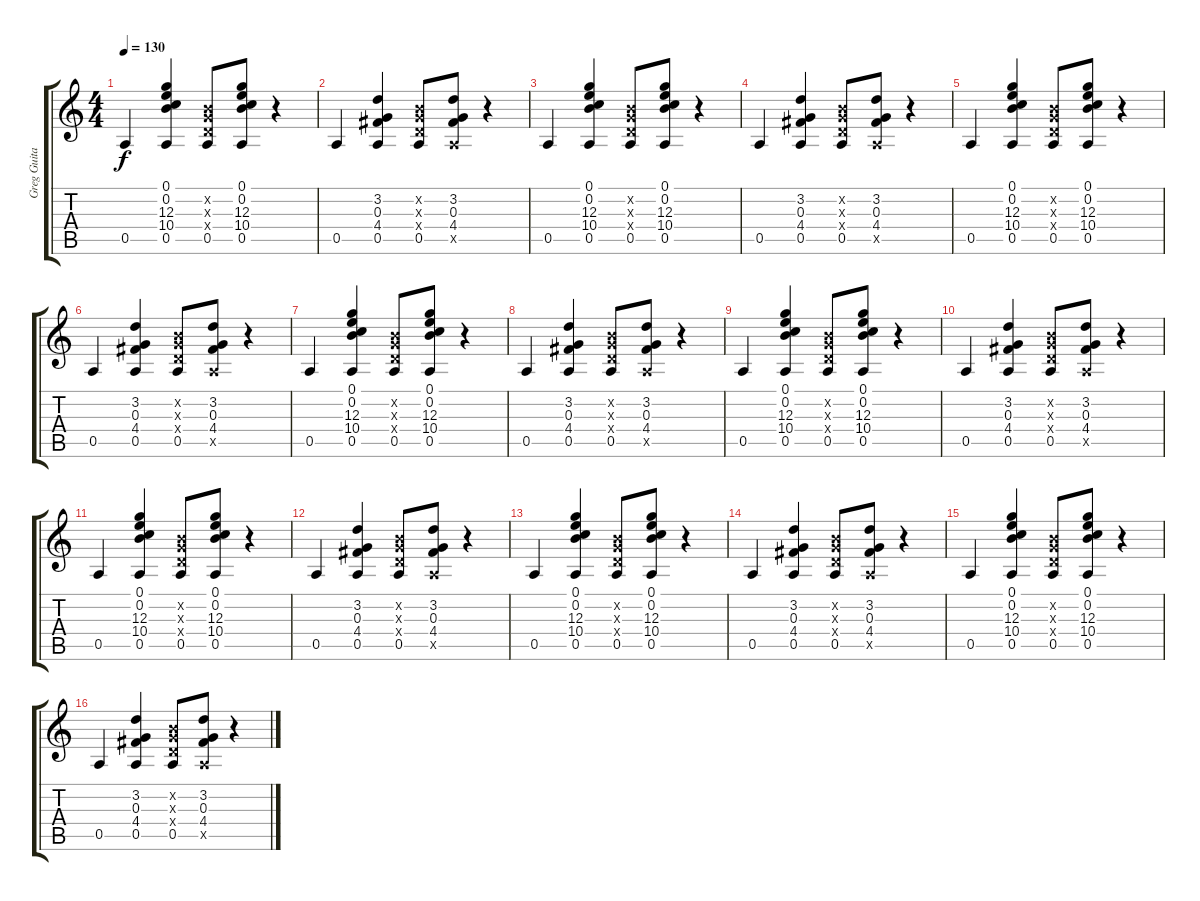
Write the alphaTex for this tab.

\track ("Greg Guitar (Gibson J-200)" "Greg Guita") {instrument acousticguitarsteel}
\staff {score tabs}
\tuning (E4 B3 G3 D3 A2 E2) {hide}
\ts (4 4)
\tempo 130
\clef g2
\ks c
0.5.4{dy f} (0.1 0.2 12.3 10.4 0.5).4 (0.2{x} 0.3{x} 0.4{x} 0.5).8 (0.1 0.2 12.3 10.4 0.5).8 r.4 |
0.5.4 (3.2 0.3 4.4 0.5).4 (0.2{x} 0.3{x} 0.4{x} 0.5).8 (3.2 0.3 4.4 0.5{x}).8 r.4 |
0.5.4 (0.1 0.2 12.3 10.4 0.5).4 (0.2{x} 0.3{x} 0.4{x} 0.5).8 (0.1 0.2 12.3 10.4 0.5).8 r.4 |
0.5.4 (3.2 0.3 4.4 0.5).4 (0.2{x} 0.3{x} 0.4{x} 0.5).8 (3.2 0.3 4.4 0.5{x}).8 r.4 |
0.5.4 (0.1 0.2 12.3 10.4 0.5).4 (0.2{x} 0.3{x} 0.4{x} 0.5).8 (0.1 0.2 12.3 10.4 0.5).8 r.4 |
0.5.4 (3.2 0.3 4.4 0.5).4 (0.2{x} 0.3{x} 0.4{x} 0.5).8 (3.2 0.3 4.4 0.5{x}).8 r.4 |
0.5.4 (0.1 0.2 12.3 10.4 0.5).4 (0.2{x} 0.3{x} 0.4{x} 0.5).8 (0.1 0.2 12.3 10.4 0.5).8 r.4 |
0.5.4 (3.2 0.3 4.4 0.5).4 (0.2{x} 0.3{x} 0.4{x} 0.5).8 (3.2 0.3 4.4 0.5{x}).8 r.4 |
0.5.4 (0.1 0.2 12.3 10.4 0.5).4 (0.2{x} 0.3{x} 0.4{x} 0.5).8 (0.1 0.2 12.3 10.4 0.5).8 r.4 |
0.5.4 (3.2 0.3 4.4 0.5).4 (0.2{x} 0.3{x} 0.4{x} 0.5).8 (3.2 0.3 4.4 0.5{x}).8 r.4 |
0.5.4 (0.1 0.2 12.3 10.4 0.5).4 (0.2{x} 0.3{x} 0.4{x} 0.5).8 (0.1 0.2 12.3 10.4 0.5).8 r.4 |
0.5.4 (3.2 0.3 4.4 0.5).4 (0.2{x} 0.3{x} 0.4{x} 0.5).8 (3.2 0.3 4.4 0.5{x}).8 r.4 |
0.5.4 (0.1 0.2 12.3 10.4 0.5).4 (0.2{x} 0.3{x} 0.4{x} 0.5).8 (0.1 0.2 12.3 10.4 0.5).8 r.4 |
0.5.4 (3.2 0.3 4.4 0.5).4 (0.2{x} 0.3{x} 0.4{x} 0.5).8 (3.2 0.3 4.4 0.5{x}).8 r.4 |
0.5.4 (0.1 0.2 12.3 10.4 0.5).4 (0.2{x} 0.3{x} 0.4{x} 0.5).8 (0.1 0.2 12.3 10.4 0.5).8 r.4 |
0.5.4 (3.2 0.3 4.4 0.5).4 (0.2{x} 0.3{x} 0.4{x} 0.5).8 (3.2 0.3 4.4 0.5{x}).8 r.4
